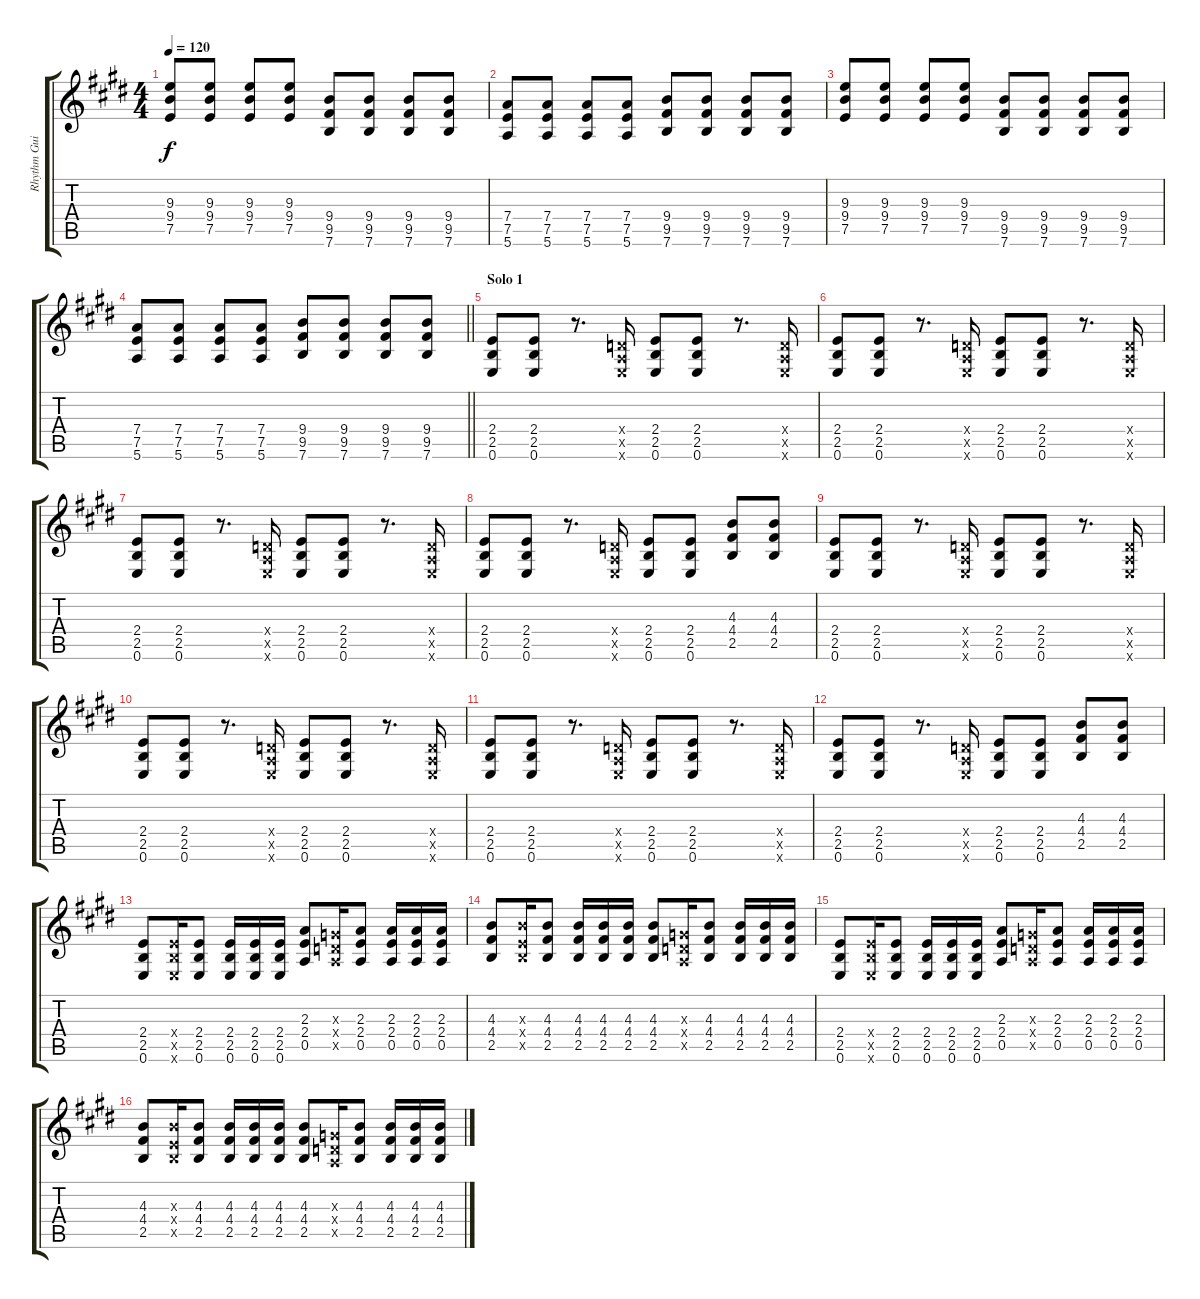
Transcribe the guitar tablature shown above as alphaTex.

\track ("Rhythm Guitar" "Rhythm Gui") {instrument overdrivenguitar}
\staff {score tabs}
\tuning (E4 B3 G3 D3 A2 E2) {hide}
\ts (4 4)
\tempo 120
\clef g2
\ks e
(9.3 9.4 7.5).8{dy f} (9.3 9.4 7.5).8 (9.3 9.4 7.5).8 (9.3 9.4 7.5).8 (9.4 9.5 7.6).8 (9.4 9.5 7.6).8 (9.4 9.5 7.6).8 (9.4 9.5 7.6).8 |
(7.4 7.5 5.6).8 (7.4 7.5 5.6).8 (7.4 7.5 5.6).8 (7.4 7.5 5.6).8 (9.4 9.5 7.6).8 (9.4 9.5 7.6).8 (9.4 9.5 7.6).8 (9.4 9.5 7.6).8 |
(9.3 9.4 7.5).8 (9.3 9.4 7.5).8 (9.3 9.4 7.5).8 (9.3 9.4 7.5).8 (9.4 9.5 7.6).8 (9.4 9.5 7.6).8 (9.4 9.5 7.6).8 (9.4 9.5 7.6).8 |
\barLineRight lightlight
(7.4 7.5 5.6).8 (7.4 7.5 5.6).8 (7.4 7.5 5.6).8 (7.4 7.5 5.6).8 (9.4 9.5 7.6).8 (9.4 9.5 7.6).8 (9.4 9.5 7.6).8 (9.4 9.5 7.6).8 |
\section ("" "Solo 1")
(2.4 2.5 0.6).8 (2.4 2.5 0.6).8 r.8{d} (0.4{x} 0.5{x} 0.6{x}).16 (2.4 2.5 0.6).8 (2.4 2.5 0.6).8 r.8{d} (0.4{x} 0.5{x} 0.6{x}).16 |
(2.4 2.5 0.6).8 (2.4 2.5 0.6).8 r.8{d} (0.4{x} 0.5{x} 0.6{x}).16 (2.4 2.5 0.6).8 (2.4 2.5 0.6).8 r.8{d} (0.4{x} 0.5{x} 0.6{x}).16 |
(2.4 2.5 0.6).8 (2.4 2.5 0.6).8 r.8{d} (0.4{x} 0.5{x} 0.6{x}).16 (2.4 2.5 0.6).8 (2.4 2.5 0.6).8 r.8{d} (0.4{x} 0.5{x} 0.6{x}).16 |
(2.4 2.5 0.6).8 (2.4 2.5 0.6).8 r.8{d} (0.4{x} 0.5{x} 0.6{x}).16 (2.4 2.5 0.6).8 (2.4 2.5 0.6).8 (4.3 4.4 2.5).8 (4.3 4.4 2.5).8 |
(2.4 2.5 0.6).8 (2.4 2.5 0.6).8 r.8{d} (0.4{x} 0.5{x} 0.6{x}).16 (2.4 2.5 0.6).8 (2.4 2.5 0.6).8 r.8{d} (0.4{x} 0.5{x} 0.6{x}).16 |
(2.4 2.5 0.6).8 (2.4 2.5 0.6).8 r.8{d} (0.4{x} 0.5{x} 0.6{x}).16 (2.4 2.5 0.6).8 (2.4 2.5 0.6).8 r.8{d} (0.4{x} 0.5{x} 0.6{x}).16 |
(2.4 2.5 0.6).8 (2.4 2.5 0.6).8 r.8{d} (0.4{x} 0.5{x} 0.6{x}).16 (2.4 2.5 0.6).8 (2.4 2.5 0.6).8 r.8{d} (0.4{x} 0.5{x} 0.6{x}).16 |
(2.4 2.5 0.6).8 (2.4 2.5 0.6).8 r.8{d} (0.4{x} 0.5{x} 0.6{x}).16 (2.4 2.5 0.6).8 (2.4 2.5 0.6).8 (4.3 4.4 2.5).8 (4.3 4.4 2.5).8 |
(2.4 2.5 0.6).8 (2.4{x} 2.5{x} 0.6{x}).16 (2.4 2.5 0.6).8 (2.4 2.5 0.6).16 (2.4 2.5 0.6).16 (2.4 2.5 0.6).16 (2.3 2.4 0.5).8 (0.3{x} 0.4{x} 0.5{x}).16 (2.3 2.4 0.5).8 (2.3 2.4 0.5).16 (2.3 2.4 0.5).16 (2.3 2.4 0.5).16 |
(4.3 4.4 2.5).8 (4.3{x} 2.4{x} 2.5{x}).16 (4.3 4.4 2.5).8 (4.3 4.4 2.5).16 (4.3 4.4 2.5).16 (4.3 4.4 2.5).16 (4.3 4.4 2.5).8 (0.3{x} 0.4{x} 0.5{x}).16 (4.3 4.4 2.5).8 (4.3 4.4 2.5).16 (4.3 4.4 2.5).16 (4.3 4.4 2.5).16 |
(2.4 2.5 0.6).8 (2.4{x} 2.5{x} 0.6{x}).16 (2.4 2.5 0.6).8 (2.4 2.5 0.6).16 (2.4 2.5 0.6).16 (2.4 2.5 0.6).16 (2.3 2.4 0.5).8 (0.3{x} 0.4{x} 0.5{x}).16 (2.3 2.4 0.5).8 (2.3 2.4 0.5).16 (2.3 2.4 0.5).16 (2.3 2.4 0.5).16 |
(4.3 4.4 2.5).8 (4.3{x} 2.4{x} 2.5{x}).16 (4.3 4.4 2.5).8 (4.3 4.4 2.5).16 (4.3 4.4 2.5).16 (4.3 4.4 2.5).16 (4.3 4.4 2.5).8 (0.3{x} 0.4{x} 0.5{x}).16 (4.3 4.4 2.5).8 (4.3 4.4 2.5).16 (4.3 4.4 2.5).16 (4.3 4.4 2.5).16
